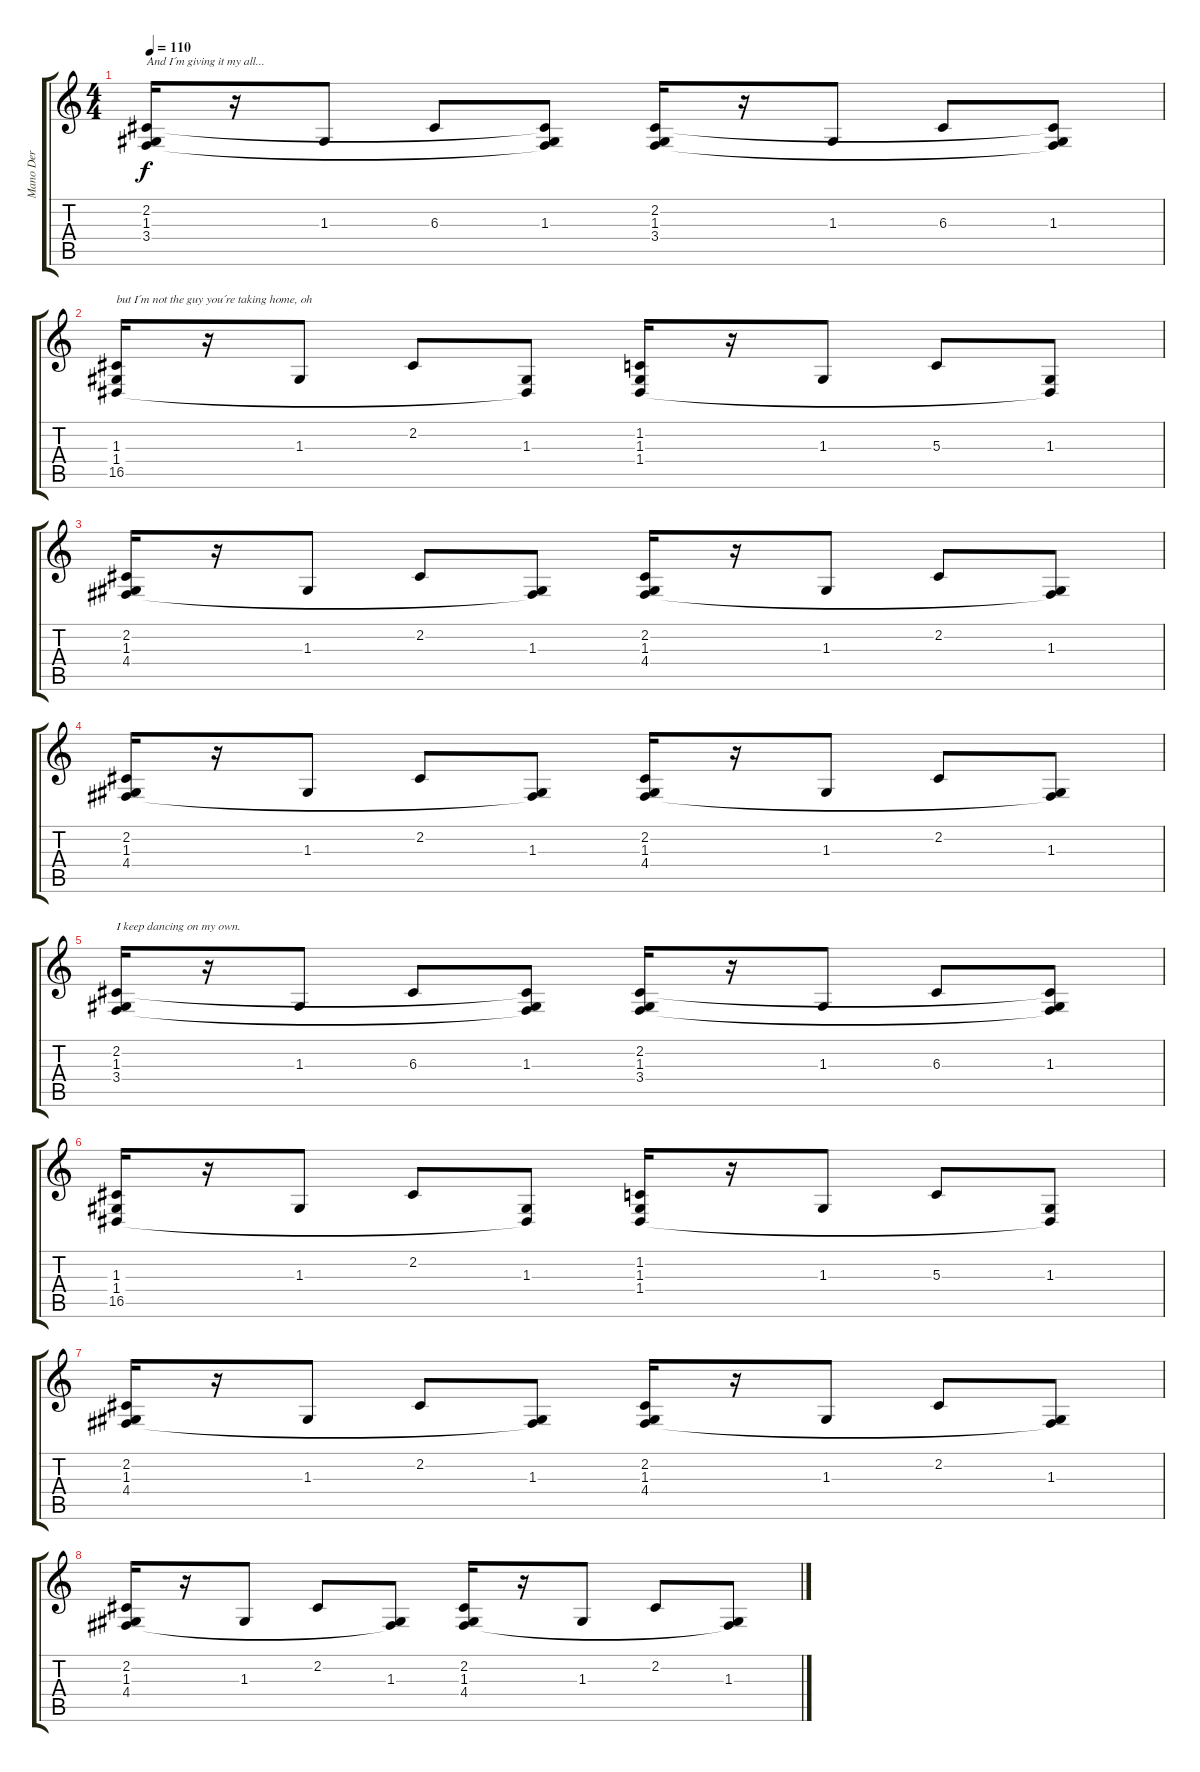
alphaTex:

\track ("Mano Der" "Mano Der") {instrument acousticgrandpiano}
\staff {score tabs}
\tuning (E4 B3 G3 D3 A2 E2) {hide}
\ts (4 4)
\tempo 110
\clef g2
\ks c
(2.2 1.3 3.4).16{txt "And I´m giving it my all..." dy f} r.16 1.3.8 6.3.8 (2.2{t} 1.3 3.4{t}).8 (2.2 1.3 3.4).16 r.16 1.3.8 6.3.8 (2.2{t} 1.3 3.4{t}).8 |
(1.3 1.4 16.5).16{txt "but I´m not the guy you´re taking home, oh"} r.16 1.3.8 2.2.8 (1.3 1.4{t}).8 (1.2 1.3 1.4).16 r.16 1.3.8 5.3.8 (1.3 1.4{t}).8 |
(2.2 1.3 4.4).16 r.16 1.3.8 2.2.8 (1.3 4.4{t}).8 (2.2 1.3 4.4).16 r.16 1.3.8 2.2.8 (1.3 4.4{t}).8 |
(2.2 1.3 4.4).16 r.16 1.3.8 2.2.8 (1.3 4.4{t}).8 (2.2 1.3 4.4).16 r.16 1.3.8 2.2.8 (1.3 4.4{t}).8 |
(2.2 1.3 3.4).16{txt "I keep dancing on my own."} r.16 1.3.8 6.3.8 (2.2{t} 1.3 3.4{t}).8 (2.2 1.3 3.4).16 r.16 1.3.8 6.3.8 (2.2{t} 1.3 3.4{t}).8 |
(1.3 1.4 16.5).16 r.16 1.3.8 2.2.8 (1.3 1.4{t}).8 (1.2 1.3 1.4).16 r.16 1.3.8 5.3.8 (1.3 1.4{t}).8 |
(2.2 1.3 4.4).16 r.16 1.3.8 2.2.8 (1.3 4.4{t}).8 (2.2 1.3 4.4).16 r.16 1.3.8 2.2.8 (1.3 4.4{t}).8 |
(2.2 1.3 4.4).16 r.16 1.3.8 2.2.8 (1.3 4.4{t}).8 (2.2 1.3 4.4).16 r.16 1.3.8 2.2.8 (1.3 4.4{t}).8
